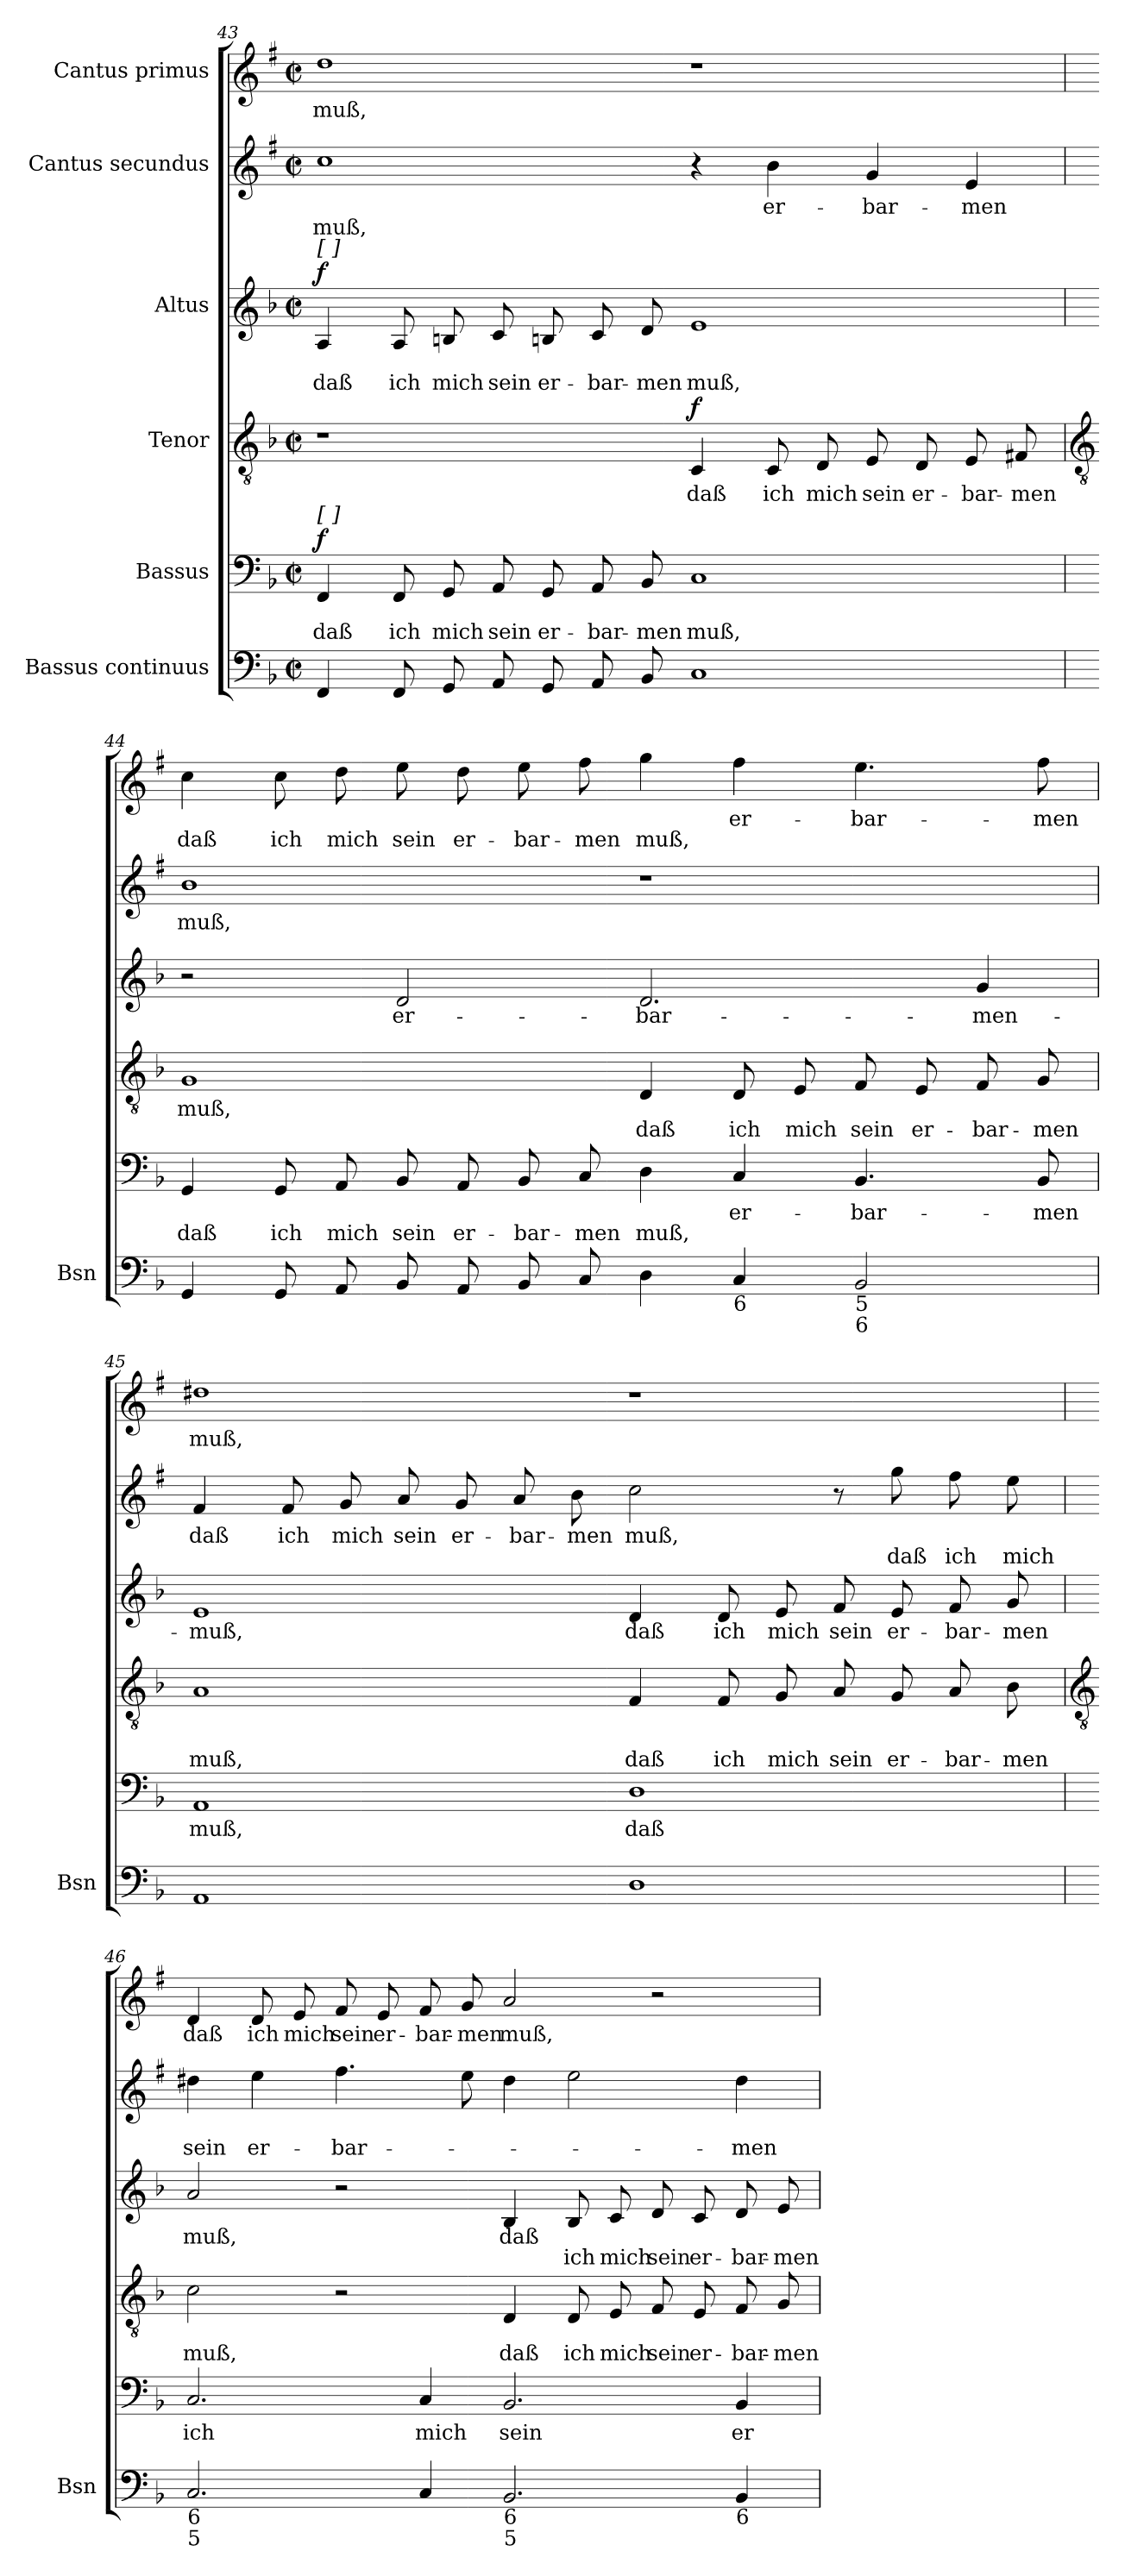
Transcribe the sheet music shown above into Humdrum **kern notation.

**kern	**kern	**text	**text	**dynam	**kern	**text	**text	**dynam	**kern	**text	**text	**dynam	**kern	**text	**text	**kern	**text	**text
*part6	*part5	*part5	*part5	*part5	*part4	*part4	*part4	*part4	*part3	*part3	*part3	*part3	*part2	*part2	*part2	*part1	*part1	*part1
*staff6	*staff5	*staff5	*staff5	*staff5	*staff4	*staff4	*staff4	*staff4	*staff3	*staff3	*staff3	*staff3	*staff2	*staff2	*staff2	*staff1	*staff1	*staff1
*I"Bassus continuus	*I"Bassus	*	*	*	*I"Tenor	*	*	*	*I"Altus	*	*	*	*I"Cantus secundus	*	*	*I"Cantus primus	*	*
*I'Bsn	*	*	*	*	*	*	*	*	*	*	*	*	*	*	*	*	*	*
!!LO:LB:g=z
*clefF4	*clefF4	*	*	*	*clefGv2	*	*	*	*clefG2	*	*	*	*clefG2	*	*	*clefG2	*	*
*	*	*	*	*	*	*	*	*	*	*	*	*	*ITrd1c2	*	*	*ITrd1c2	*	*
*k[b-]	*k[b-]	*	*	*	*k[b-]	*	*	*	*k[b-]	*	*	*	*k[b-]	*	*	*k[b-]	*	*
*F:	*F:	*	*	*	*F:	*	*	*	*F:	*	*	*	*F:	*	*	*F:	*	*
*M4/2	*M4/2	*	*	*	*M4/2	*	*	*	*M4/2	*	*	*	*M4/2	*	*	*M4/2	*	*
*met(c|)	*met(c|)	*	*	*	*met(c|)	*	*	*	*met(c|)	*	*	*	*met(c|)	*	*	*met(c|)	*	*
=43	=43	=43	=43	=43	=43	=43	=43	=43	=43	=43	=43	=43	=43	=43	=43	=43	=43	=43
!	!	!	!	!	!	!	!	!	!LO:TX:a:t=[  ]	!	!	!	!	!	!	!	!	!
!	!LO:TX:a:t=[  ]	!	!	!	!	!	!	!	!	!	!	!	!	!	!	!	!	!
!	!	!	!LO:LY:b	!LO:DY:a	!	!	!	!	!	!	!LO:LY:b	!LO:DY:a	!	!	!LO:LY:b	!	!LO:LY:b	!
4FF	4FF	.	daß	f	1r	.	.	.	4A	.	daß	f	1b-	.	muß,	1cc	muß,	.
!	!	!	!LO:LY:b	!	!	!	!	!	!	!	!LO:LY:b	!	!	!	!	!	!	!
8FF	8FF	.	ich	.	.	.	.	.	8A	.	ich	.	.	.	.	.	.	.
!	!	!	!LO:LY:b	!	!	!	!	!	!	!	!LO:LY:b	!	!	!	!	!	!	!
8GG	8GG	.	mich	.	.	.	.	.	8Bn	.	mich	.	.	.	.	.	.	.
!	!	!	!LO:LY:b	!	!	!	!	!	!	!	!LO:LY:b	!	!	!	!	!	!	!
8AA	8AA	.	sein	.	.	.	.	.	8c	.	sein	.	.	.	.	.	.	.
!	!	!	!LO:LY:b	!	!	!	!	!	!	!	!LO:LY:b	!	!	!	!	!	!	!
8GG	8GG	.	er-	.	.	.	.	.	8Bn	.	er-	.	.	.	.	.	.	.
!	!	!	!LO:LY:b	!	!	!	!	!	!	!	!LO:LY:b	!	!	!	!	!	!	!
8AA	8AA	.	-bar-	.	.	.	.	.	8c	.	-bar-	.	.	.	.	.	.	.
!	!	!	!LO:LY:b	!	!	!	!	!	!	!	!LO:LY:b	!	!	!	!	!	!	!
8BB-	8BB-	.	-men	.	.	.	.	.	8d	.	-men	.	.	.	.	.	.	.
!	!	!	!LO:LY:b	!	!	!LO:LY:b	!	!LO:DY:a	!	!	!LO:LY:b	!	!	!	!	!	!	!
1C	1C	.	muß,	.	4C	daß	.	f	1e	.	muß,	.	4r	.	.	1r	.	.
!	!	!	!	!	!	!LO:LY:b	!	!	!	!	!	!	!	!LO:LY:b	!	!	!	!
.	.	.	.	.	8C	ich	.	.	.	.	.	.	4a	er-	.	.	.	.
!	!	!	!	!	!	!LO:LY:b	!	!	!	!	!	!	!	!	!	!	!	!
.	.	.	.	.	8D	mich	.	.	.	.	.	.	.	.	.	.	.	.
!	!	!	!	!	!	!LO:LY:b	!	!	!	!	!	!	!	!LO:LY:b	!	!	!	!
.	.	.	.	.	8E	sein	.	.	.	.	.	.	4f	-bar-	.	.	.	.
!	!	!	!	!	!	!LO:LY:b	!	!	!	!	!	!	!	!	!	!	!	!
.	.	.	.	.	8D	er-	.	.	.	.	.	.	.	.	.	.	.	.
!	!	!	!	!	!	!LO:LY:b	!	!	!	!	!	!	!	!LO:LY:b	!	!	!	!
.	.	.	.	.	8E	-bar-	.	.	.	.	.	.	4d	-men	.	.	.	.
!	!	!	!	!	!	!LO:LY:b	!	!	!	!	!	!	!	!	!	!	!	!
.	.	.	.	.	8F#X	-men	.	.	.	.	.	.	.	.	.	.	.	.
!!LO:LB:g=z
=44	=44	=44	=44	=44	=44	=44	=44	=44	=44	=44	=44	=44	=44	=44	=44	=44	=44	=44
*	*	*	*	*	*clefGv2	*	*	*	*	*	*	*	*	*	*	*	*	*
!	!	!	!LO:LY:b	!	!	!LO:LY:b	!	!	!	!	!	!	!	!LO:LY:b	!	!	!	!LO:LY:b
4GG	4GG	.	daß	.	1G	muß,	.	.	2r	.	.	.	1a	muß,	.	4b-	.	daß
!	!	!	!LO:LY:b	!	!	!	!	!	!	!	!	!	!	!	!	!	!	!LO:LY:b
8GG	8GG	.	ich	.	.	.	.	.	.	.	.	.	.	.	.	8b-	.	ich
!	!	!	!LO:LY:b	!	!	!	!	!	!	!	!	!	!	!	!	!	!	!LO:LY:b
8AA	8AA	.	mich	.	.	.	.	.	.	.	.	.	.	.	.	8cc	.	mich
!	!	!	!LO:LY:b	!	!	!	!	!	!	!LO:LY:b	!	!	!	!	!	!	!	!LO:LY:b
8BB-	8BB-	.	sein	.	.	.	.	.	2d	er-	.	.	.	.	.	8dd	.	sein
!	!	!	!LO:LY:b	!	!	!	!	!	!	!	!	!	!	!	!	!	!	!LO:LY:b
8AA	8AA	.	er-	.	.	.	.	.	.	.	.	.	.	.	.	8cc	.	er-
!	!	!	!LO:LY:b	!	!	!	!	!	!	!	!	!	!	!	!	!	!	!LO:LY:b
8BB-	8BB-	.	-bar-	.	.	.	.	.	.	.	.	.	.	.	.	8dd	.	-bar-
!	!	!	!LO:LY:b	!	!	!	!	!	!	!	!	!	!	!	!	!	!	!LO:LY:b
8C	8C	.	-men	.	.	.	.	.	.	.	.	.	.	.	.	8ee	.	-men
!	!	!	!LO:LY:b	!	!	!	!LO:LY:b	!	!	!LO:LY:b	!	!	!	!	!	!	!	!LO:LY:b
4D	4D	.	muß,	.	4D	.	daß	.	2.d	-bar-	.	.	1r	.	.	4ff	.	muß,
!LO:TX:b:t=6	!	!	!	!	!	!	!	!	!	!	!	!	!	!	!	!	!	!
!	!	!LO:LY:b	!	!	!	!	!LO:LY:b	!	!	!	!	!	!	!	!	!	!LO:LY:b	!
4C	4C	er-	.	.	8D	.	ich	.	.	.	.	.	.	.	.	4ee	er-	.
!	!	!	!	!	!	!	!LO:LY:b	!	!	!	!	!	!	!	!	!	!	!
.	.	.	.	.	8E	.	mich	.	.	.	.	.	.	.	.	.	.	.
!LO:TX:b:t=5	!	!	!	!	!	!	!	!	!	!	!	!	!	!	!	!	!	!
!LO:TX:b:t=6	!	!	!	!	!	!	!	!	!	!	!	!	!	!	!	!	!	!
!	!	!LO:LY:b	!	!	!	!	!LO:LY:b	!	!	!	!	!	!	!	!	!	!LO:LY:b	!
2BB-	4.BB-	-bar-	.	.	8F	.	sein	.	.	.	.	.	.	.	.	4.dd	-bar-	.
!	!	!	!	!	!	!	!LO:LY:b	!	!	!	!	!	!	!	!	!	!	!
.	.	.	.	.	8E	.	er-	.	.	.	.	.	.	.	.	.	.	.
!	!	!	!	!	!	!	!LO:LY:b	!	!	!LO:LY:b	!	!	!	!	!	!	!	!
.	.	.	.	.	8F	.	-bar-	.	4g	-men-	.	.	.	.	.	.	.	.
!	!	!LO:LY:b	!	!	!	!	!LO:LY:b	!	!	!	!	!	!	!	!	!	!LO:LY:b	!
.	8BB-	-men	.	.	8G	.	-men	.	.	.	.	.	.	.	.	8ee	-men	.
!!LO:LB:g=z
=45	=45	=45	=45	=45	=45	=45	=45	=45	=45	=45	=45	=45	=45	=45	=45	=45	=45	=45
!	!	!LO:LY:b	!	!	!	!	!LO:LY:b	!	!	!LO:LY:b	!	!	!	!LO:LY:b	!	!	!LO:LY:b	!
1AA	1AA	muß,	.	.	1A	.	muß,	.	1e	-muß,	.	.	4e	daß	.	1cc#X	muß,	.
!	!	!	!	!	!	!	!	!	!	!	!	!	!	!LO:LY:b	!	!	!	!
.	.	.	.	.	.	.	.	.	.	.	.	.	8e	ich	.	.	.	.
!	!	!	!	!	!	!	!	!	!	!	!	!	!	!LO:LY:b	!	!	!	!
.	.	.	.	.	.	.	.	.	.	.	.	.	8f	mich	.	.	.	.
!	!	!	!	!	!	!	!	!	!	!	!	!	!	!LO:LY:b	!	!	!	!
.	.	.	.	.	.	.	.	.	.	.	.	.	8g	sein	.	.	.	.
!	!	!	!	!	!	!	!	!	!	!	!	!	!	!LO:LY:b	!	!	!	!
.	.	.	.	.	.	.	.	.	.	.	.	.	8f	er-	.	.	.	.
!	!	!	!	!	!	!	!	!	!	!	!	!	!	!LO:LY:b	!	!	!	!
.	.	.	.	.	.	.	.	.	.	.	.	.	8g	-bar-	.	.	.	.
!	!	!	!	!	!	!	!	!	!	!	!	!	!	!LO:LY:b	!	!	!	!
.	.	.	.	.	.	.	.	.	.	.	.	.	8a	-men	.	.	.	.
!	!	!LO:LY:b	!	!	!	!	!LO:LY:b	!	!	!LO:LY:b	!	!	!	!LO:LY:b	!	!	!	!
1D	1D	daß	.	.	4F	.	daß	.	4d	daß	.	.	2b-	muß,	.	1r	.	.
!	!	!	!	!	!	!	!LO:LY:b	!	!	!LO:LY:b	!	!	!	!	!	!	!	!
.	.	.	.	.	8F	.	ich	.	8d	ich	.	.	.	.	.	.	.	.
!	!	!	!	!	!	!	!LO:LY:b	!	!	!LO:LY:b	!	!	!	!	!	!	!	!
.	.	.	.	.	8G	.	mich	.	8e	mich	.	.	.	.	.	.	.	.
!	!	!	!	!	!	!	!LO:LY:b	!	!	!LO:LY:b	!	!	!	!	!	!	!	!
.	.	.	.	.	8A	.	sein	.	8f	sein	.	.	8r	.	.	.	.	.
!	!	!	!	!	!	!	!LO:LY:b	!	!	!LO:LY:b	!	!	!	!	!LO:LY:b	!	!	!
.	.	.	.	.	8G	.	er-	.	8e	er-	.	.	8ff	.	daß	.	.	.
!	!	!	!	!	!	!	!LO:LY:b	!	!	!LO:LY:b	!	!	!	!	!LO:LY:b	!	!	!
.	.	.	.	.	8A	.	-bar-	.	8f	-bar-	.	.	8ee	.	ich	.	.	.
!	!	!	!	!	!	!	!LO:LY:b	!	!	!LO:LY:b	!	!	!	!	!LO:LY:b	!	!	!
.	.	.	.	.	8B-	.	-men	.	8g	-men	.	.	8dd	.	mich	.	.	.
!!LO:LB:g=z
=46	=46	=46	=46	=46	=46	=46	=46	=46	=46	=46	=46	=46	=46	=46	=46	=46	=46	=46
*	*	*	*	*	*clefGv2	*	*	*	*	*	*	*	*	*	*	*	*	*
!LO:TX:b:t=6	!	!	!	!	!	!	!	!	!	!	!	!	!	!	!	!	!	!
!LO:TX:b:t=5	!	!	!	!	!	!	!	!	!	!	!	!	!	!	!	!	!	!
!	!	!LO:LY:b	!	!	!	!	!LO:LY:b	!	!	!LO:LY:b	!	!	!	!	!LO:LY:b	!	!LO:LY:b	!
2.C	2.C	ich	.	.	2c	.	muß,	.	2a	muß,	.	.	4cc#X	.	sein	4c	daß	.
!	!	!	!	!	!	!	!	!	!	!	!	!	!	!	!LO:LY:b	!	!LO:LY:b	!
.	.	.	.	.	.	.	.	.	.	.	.	.	4dd	.	er-	8c	ich	.
!	!	!	!	!	!	!	!	!	!	!	!	!	!	!	!	!	!LO:LY:b	!
.	.	.	.	.	.	.	.	.	.	.	.	.	.	.	.	8d	mich	.
!	!	!	!	!	!	!	!	!	!	!	!	!	!	!	!LO:LY:b	!	!LO:LY:b	!
.	.	.	.	.	2r	.	.	.	2r	.	.	.	4.ee	.	-bar-	8e	sein	.
!	!	!	!	!	!	!	!	!	!	!	!	!	!	!	!	!	!LO:LY:b	!
.	.	.	.	.	.	.	.	.	.	.	.	.	.	.	.	8d	er-	.
!	!	!LO:LY:b	!	!	!	!	!	!	!	!	!	!	!	!	!	!	!LO:LY:b	!
4C	4C	mich	.	.	.	.	.	.	.	.	.	.	.	.	.	8e	-bar-	.
!	!	!	!	!	!	!	!	!	!	!	!	!	!	!	!	!	!LO:LY:b	!
.	.	.	.	.	.	.	.	.	.	.	.	.	8dd	.	.	8f	-men	.
!LO:TX:b:t=6	!	!	!	!	!	!	!	!	!	!	!	!	!	!	!	!	!	!
!LO:TX:b:t=5	!	!	!	!	!	!	!	!	!	!	!	!	!	!	!	!	!	!
!	!	!LO:LY:b	!	!	!	!	!LO:LY:b	!	!	!LO:LY:b	!	!	!	!	!	!	!LO:LY:b	!
2.BB-	2.BB-	sein	.	.	4D	.	daß	.	4B-	daß	.	.	4cc#	.	.	2g	muß,	.
!	!	!	!	!	!	!	!LO:LY:b	!	!	!	!LO:LY:b	!	!	!	!	!	!	!
.	.	.	.	.	8D	.	ich	.	8B-	.	ich	.	2dd	.	.	.	.	.
!	!	!	!	!	!	!	!LO:LY:b	!	!	!	!LO:LY:b	!	!	!	!	!	!	!
.	.	.	.	.	8E	.	mich	.	8c	.	mich	.	.	.	.	.	.	.
!	!	!	!	!	!	!	!LO:LY:b	!	!	!	!LO:LY:b	!	!	!	!	!	!	!
.	.	.	.	.	8F	.	sein	.	8d	.	sein	.	.	.	.	2r	.	.
!	!	!	!	!	!	!	!LO:LY:b	!	!	!	!LO:LY:b	!	!	!	!	!	!	!
.	.	.	.	.	8E	.	er-	.	8c	.	er-	.	.	.	.	.	.	.
!LO:TX:b:t=6	!	!	!	!	!	!	!	!	!	!	!	!	!	!	!	!	!	!
!	!	!LO:LY:b	!	!	!	!	!LO:LY:b	!	!	!	!LO:LY:b	!	!	!	!LO:LY:b	!	!	!
4BB-	4BB-	er-	.	.	8F	.	-bar-	.	8d	.	-bar-	.	4cc#	.	-men	.	.	.
!	!	!	!	!	!	!	!LO:LY:b	!	!	!	!LO:LY:b	!	!	!	!	!	!	!
.	.	.	.	.	8G	.	-men	.	8e	.	-men	.	.	.	.	.	.	.
=	=	=	=	=	=	=	=	=	=	=	=	=	=	=	=	=	=	=
*-	*-	*-	*-	*-	*-	*-	*-	*-	*-	*-	*-	*-	*-	*-	*-	*-	*-	*-
